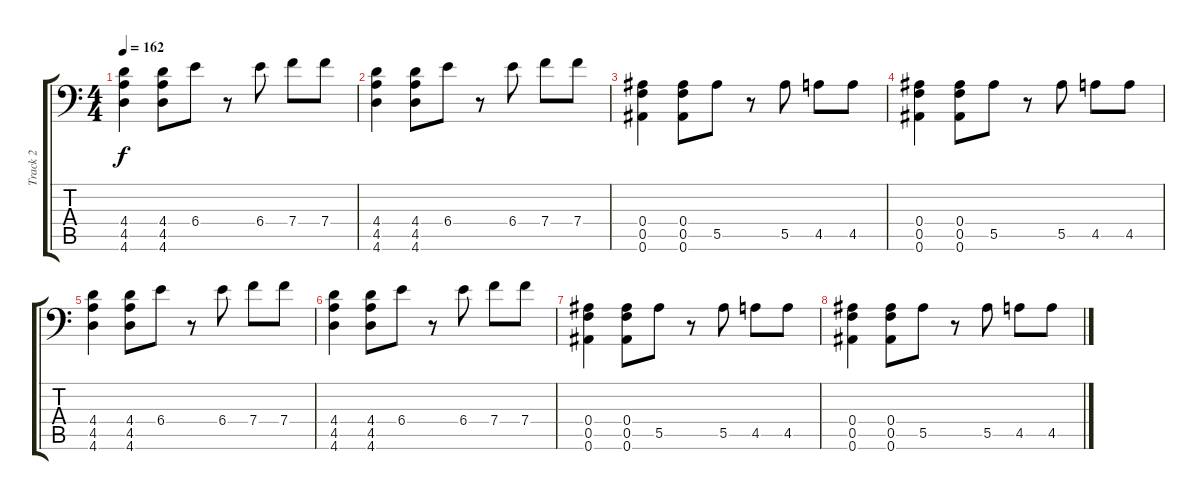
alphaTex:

\track ("Track 2" "Track 2") {instrument distortionguitar}
\staff {score tabs}
\tuning (D4 A3 F3 Bb2 F2 Bb1) {hide}
\ts (4 4)
\tempo 162
\clef f4
\ks c
(4.4 4.5 4.6).4{dy f} (4.4 4.5 4.6).8 6.4.8 r.8 6.4.8 7.4.8 7.4.8 |
(4.4 4.5 4.6).4 (4.4 4.5 4.6).8 6.4.8 r.8 6.4.8 7.4.8 7.4.8 |
(0.4 0.5 0.6).4 (0.4 0.5 0.6).8 5.5.8 r.8 5.5.8 4.5.8 4.5.8 |
(0.4 0.5 0.6).4 (0.4 0.5 0.6).8 5.5.8 r.8 5.5.8 4.5.8 4.5.8 |
(4.4 4.5 4.6).4 (4.4 4.5 4.6).8 6.4.8 r.8 6.4.8 7.4.8 7.4.8 |
(4.4 4.5 4.6).4 (4.4 4.5 4.6).8 6.4.8 r.8 6.4.8 7.4.8 7.4.8 |
(0.4 0.5 0.6).4 (0.4 0.5 0.6).8 5.5.8 r.8 5.5.8 4.5.8 4.5.8 |
(0.4 0.5 0.6).4 (0.4 0.5 0.6).8 5.5.8 r.8 5.5.8 4.5.8 4.5.8
